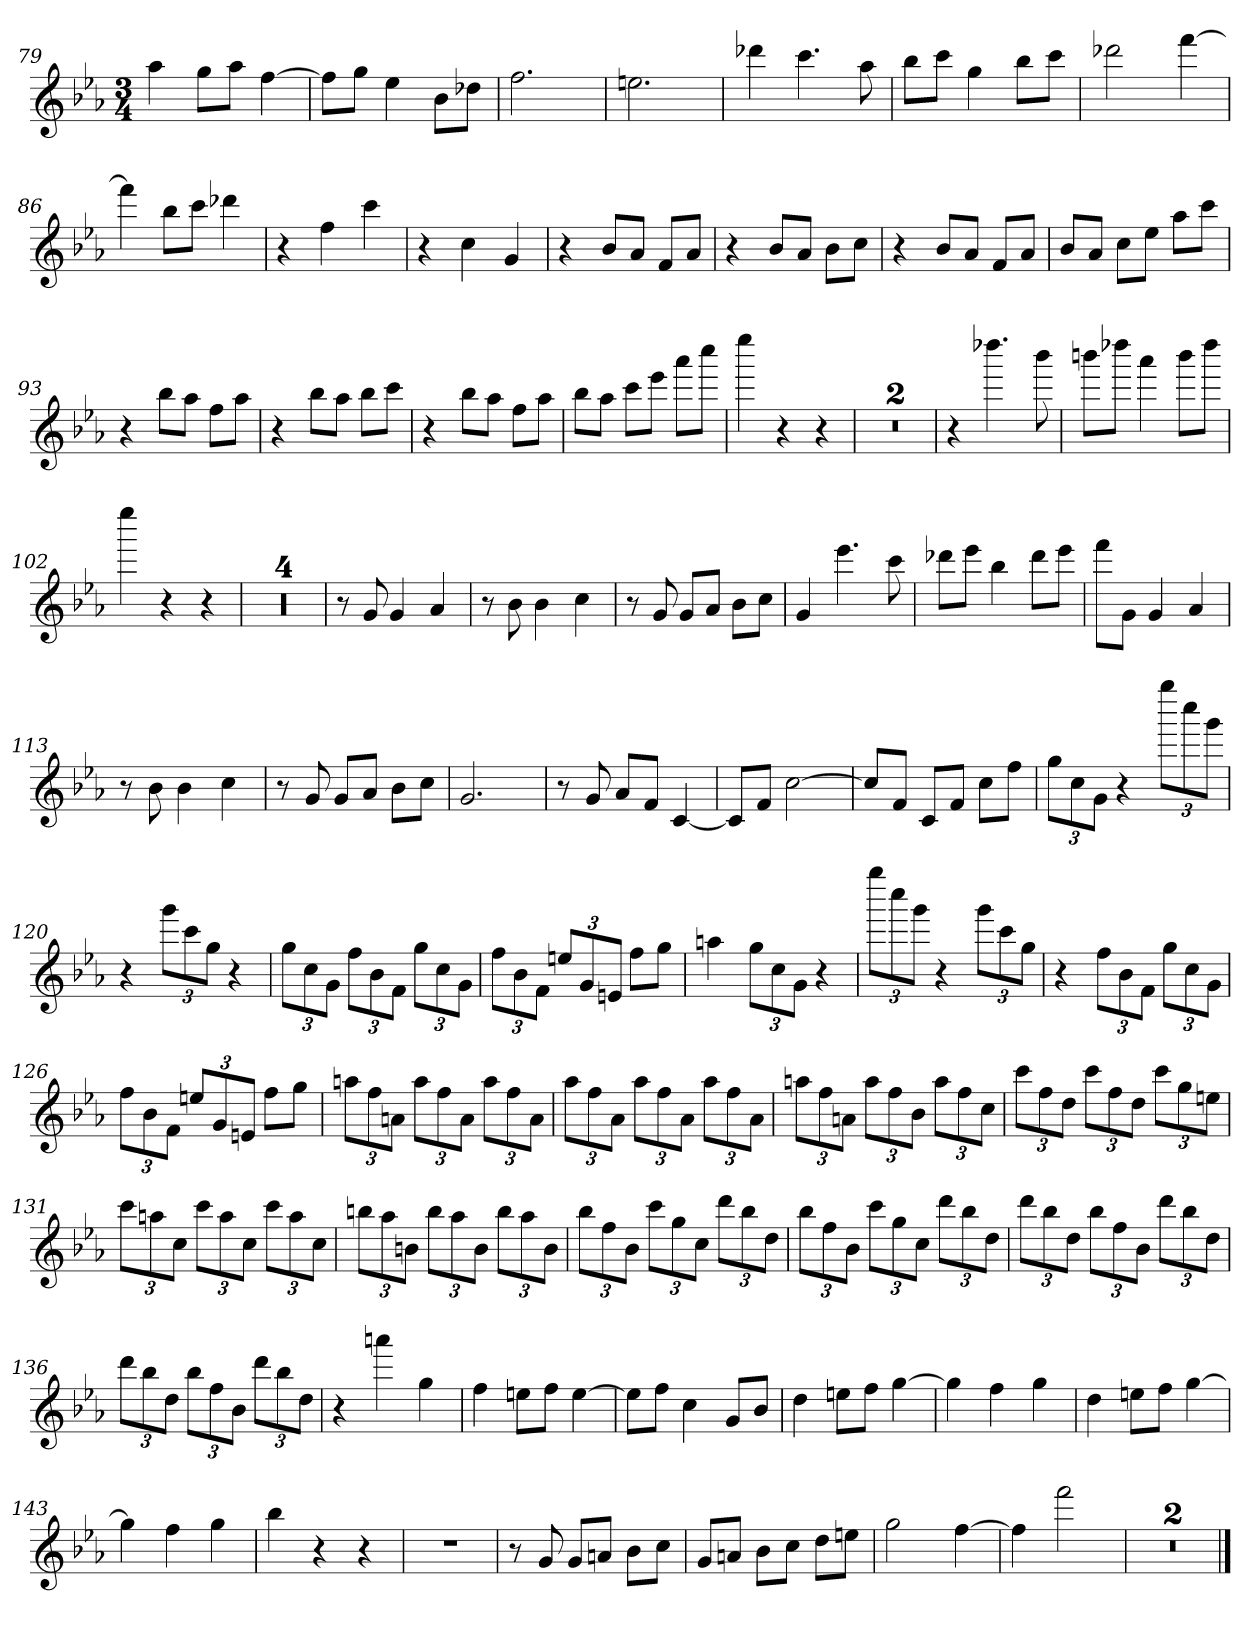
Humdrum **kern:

**kern
*part1
*staff1
*clefG2
*k[b-e-a-]
*E-:
*M3/4
=79
4aa-
8gg\L
8aa-\J
[4ff
=80
8ff\L]
8gg\J
4ee-
8b-\L
8dd-X\J
=81
2.ff
=82
2.een
=83
4ddd-X
4.ccc
8aa-
=84
8bb-\L
8ccc\J
4gg
8bb-\L
8ccc\J
=85
2ddd-X
[4fff
=86
4fff]
8bb-\L
8ccc\J
4ddd-X
=87
4r
4ff
4ccc
=88
4r
4cc
4g
=89
4r
8b-/L
8a-/J
8f/L
8a-/J
=90
4r
8b-/L
8a-/J
8b-\L
8cc\J
=91
4r
8b-/L
8a-/J
8f/L
8a-/J
=92
8b-/L
8a-/J
8cc\L
8ee-\J
8aa-\L
8ccc\J
=93
4r
8bb-\L
8aa-\J
8ff\L
8aa-\J
=94
4r
8bb-\L
8aa-\J
8bb-\L
8ccc\J
=95
4r
8bb-\L
8aa-\J
8ff\L
8aa-\J
=96
8bb-\L
8aa-\J
8ccc\L
8eee-\J
8aaa-\L
8cccc\J
=97
4eeee-
4r
4r
=98
2.r
=99
2.r
=100
4r
4.dddd-X
8bbb-
=101
8bbbn\L
8dddd-X\J
4aaa-
8bbb\L
8dddd-\J
=102
4eeee-
4r
4r
=103
2.r
=104
2.r
=105
2.r
=106
2.r
=107
8r
8g
4g
4a-
=108
8r
8b-
4b-
4cc
=109
8r
8g
8g/L
8a-/J
8b-\L
8cc\J
=110
4g
4.eee-
8ccc
=111
8ddd-X\L
8eee-\J
4bb-
8ddd-\L
8eee-\J
=112
8fff\L
8g\J
4g
4a-
=113
8r
8b-
4b-
4cc
=114
8r
8g
8g/L
8a-/J
8b-\L
8cc\J
=115
2.g
=116
8r
8g
8a-/L
8f/J
[4c
=117
8c/L]
8f/J
[2cc
=118
8cc/L]
8f/J
8c/L
8f/J
8cc\L
8ff\J
=119
12gg\L
12cc\
12g\J
4r
12gggg\L
12cccc\
12ggg\J
=120
4r
12ggg\L
12ccc\
12gg\J
4r
=121
12gg\L
12cc\
12g\J
12ff\L
12b-\
12f\J
12gg\L
12cc\
12g\J
=122
12ff\L
12b-\
12f\J
12een/L
12g/
12en/J
8ff\L
8gg\J
=123
4aan
12gg\L
12cc\
12g\J
4r
=124
12gggg\L
12cccc\
12ggg\J
4r
12ggg\L
12ccc\
12gg\J
=125
4r
12ff\L
12b-\
12f\J
12gg\L
12cc\
12g\J
=126
12ff\L
12b-\
12f\J
12een/L
12g/
12en/J
8ff\L
8gg\J
=127
12aan\L
12ff\
12an\J
12aa\L
12ff\
12a\J
12aa\L
12ff\
12a\J
=128
12aa-\L
12ff\
12a-\J
12aa-\L
12ff\
12a-\J
12aa-\L
12ff\
12a-\J
=129
12aan\L
12ff\
12an\J
12aa\L
12ff\
12b-\J
12aa\L
12ff\
12cc\J
=130
12ccc\L
12ff\
12dd\J
12ccc\L
12ff\
12dd\J
12ccc\L
12gg\
12een\J
=131
12ccc\L
12aan\
12cc\J
12ccc\L
12aa\
12cc\J
12ccc\L
12aa\
12cc\J
=132
12bbn\L
12aa-\
12bn\J
12bb\L
12aa-\
12b\J
12bb\L
12aa-\
12b\J
=133
12bb-\L
12ff\
12b-\J
12ccc\L
12gg\
12cc\J
12ddd\L
12bb-\
12dd\J
=134
12bb-\L
12ff\
12b-\J
12ccc\L
12gg\
12cc\J
12ddd\L
12bb-\
12dd\J
=135
12ddd\L
12bb-\
12dd\J
12bb-\L
12ff\
12b-\J
12ddd\L
12bb-\
12dd\J
=136
12ddd\L
12bb-\
12dd\J
12bb-\L
12ff\
12b-\J
12ddd\L
12bb-\
12dd\J
=137
4r
4aaan
4gg
=138
4ff
8een\L
8ff\J
[4ee
=139
8ee\L]
8ff\J
4cc
8g/L
8b-/J
=140
4dd
8een\L
8ff\J
[4gg
=141
4gg]
4ff
4gg
=142
4dd
8een\L
8ff\J
[4gg
=143
4gg]
4ff
4gg
=144
4bb-
4r
4r
=145
2.r
=146
8r
8g
8g/L
8an/J
8b-\L
8cc\J
=147
8g/L
8an/J
8b-\L
8cc\J
8dd\L
8een\J
=148
2gg
[4ff
=149
4ff]
2fff
=150
2.r
=151
2.r
==
*-
